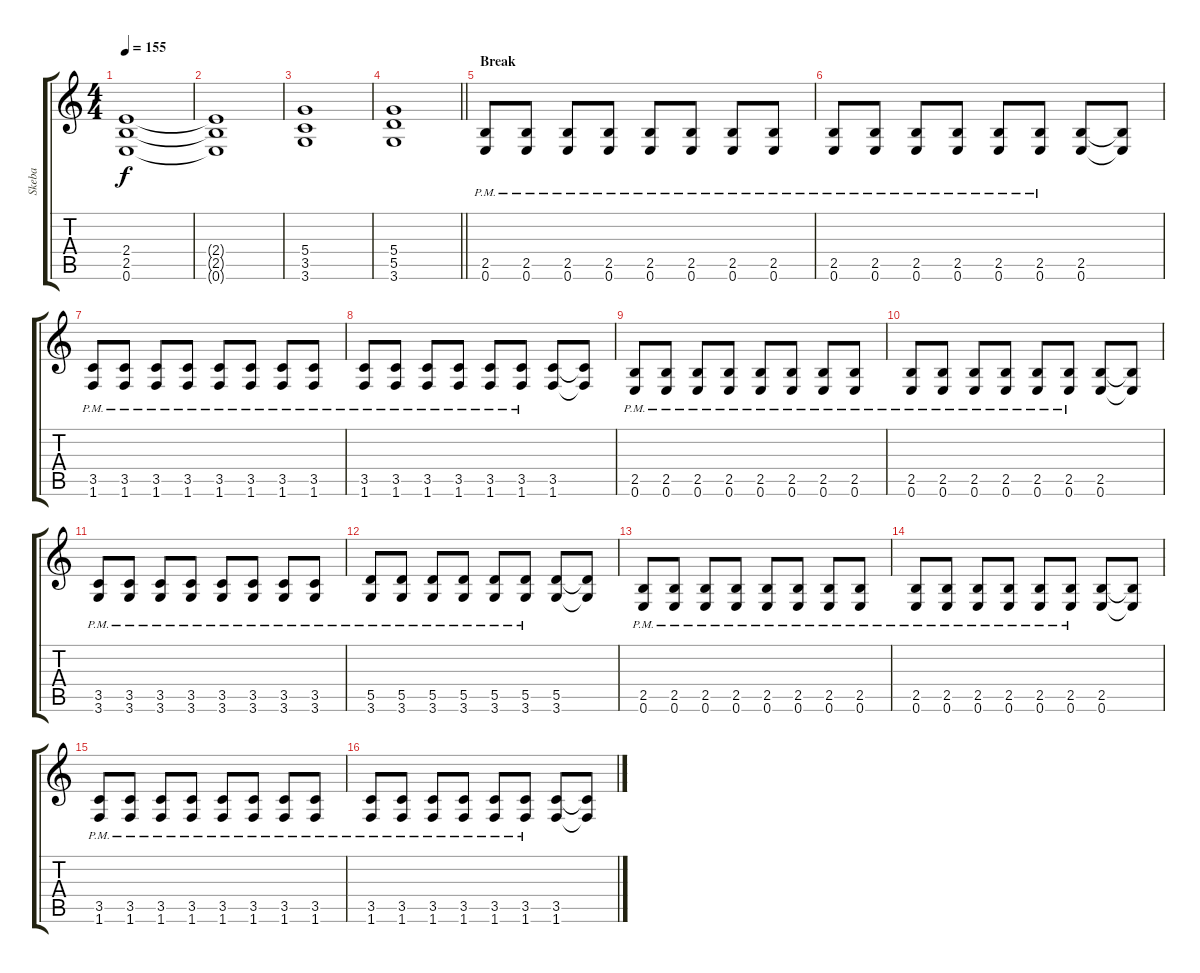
\track ("Skeba" "Skeba") {instrument overdrivenguitar}
\staff {score tabs}
\tuning (E4 B3 G3 D3 A2 E2) {hide}
\ts (4 4)
\tempo 155
\clef g2
\ks c
(2.4 2.5 0.6).1{dy f} |
(2.4{t} 2.5{t} 0.6{t}).1 |
(5.4 3.5 3.6).1 |
\barLineRight lightlight
(5.4 5.5 3.6).1 |
\section ("" "Break")
(2.5{pm} 0.6).8 (2.5{pm} 0.6).8 (2.5{pm} 0.6).8 (2.5{pm} 0.6).8 (2.5{pm} 0.6).8 (2.5{pm} 0.6).8 (2.5{pm} 0.6).8 (2.5{pm} 0.6).8 |
(2.5{pm} 0.6).8 (2.5{pm} 0.6).8 (2.5{pm} 0.6).8 (2.5{pm} 0.6).8 (2.5{pm} 0.6).8 (2.5{pm} 0.6).8 (2.5 0.6).8 (2.5{t} 0.6{t}).8 |
(3.5{pm} 1.6).8 (3.5{pm} 1.6).8 (3.5{pm} 1.6).8 (3.5{pm} 1.6).8 (3.5{pm} 1.6).8 (3.5{pm} 1.6).8 (3.5{pm} 1.6).8 (3.5{pm} 1.6).8 |
(3.5{pm} 1.6).8 (3.5{pm} 1.6).8 (3.5{pm} 1.6).8 (3.5{pm} 1.6).8 (3.5{pm} 1.6).8 (3.5{pm} 1.6).8 (3.5 1.6).8 (3.5{t} 1.6{t}).8 |
(2.5{pm} 0.6).8 (2.5{pm} 0.6).8 (2.5{pm} 0.6).8 (2.5{pm} 0.6).8 (2.5{pm} 0.6).8 (2.5{pm} 0.6).8 (2.5{pm} 0.6).8 (2.5{pm} 0.6).8 |
(2.5{pm} 0.6).8 (2.5{pm} 0.6).8 (2.5{pm} 0.6).8 (2.5{pm} 0.6).8 (2.5{pm} 0.6).8 (2.5{pm} 0.6).8 (2.5 0.6).8 (2.5{t} 0.6{t}).8 |
(3.5 3.6{pm}).8 (3.5 3.6{pm}).8 (3.5 3.6{pm}).8 (3.5 3.6{pm}).8 (3.5 3.6{pm}).8 (3.5 3.6{pm}).8 (3.5 3.6{pm}).8 (3.5 3.6{pm}).8 |
(5.5{pm} 3.6).8 (5.5{pm} 3.6).8 (5.5{pm} 3.6).8 (5.5{pm} 3.6).8 (5.5{pm} 3.6).8 (5.5{pm} 3.6).8 (5.5 3.6).8 (5.5{t} 3.6{t}).8 |
(2.5{pm} 0.6).8 (2.5{pm} 0.6).8 (2.5{pm} 0.6).8 (2.5{pm} 0.6).8 (2.5{pm} 0.6).8 (2.5{pm} 0.6).8 (2.5{pm} 0.6).8 (2.5{pm} 0.6).8 |
(2.5{pm} 0.6).8 (2.5{pm} 0.6).8 (2.5{pm} 0.6).8 (2.5{pm} 0.6).8 (2.5{pm} 0.6).8 (2.5{pm} 0.6).8 (2.5 0.6).8 (2.5{t} 0.6{t}).8 |
(3.5{pm} 1.6).8 (3.5{pm} 1.6).8 (3.5{pm} 1.6).8 (3.5{pm} 1.6).8 (3.5{pm} 1.6).8 (3.5{pm} 1.6).8 (3.5{pm} 1.6).8 (3.5{pm} 1.6).8 |
(3.5{pm} 1.6).8 (3.5{pm} 1.6).8 (3.5{pm} 1.6).8 (3.5{pm} 1.6).8 (3.5{pm} 1.6).8 (3.5{pm} 1.6).8 (3.5 1.6).8 (3.5{t} 1.6{t}).8
